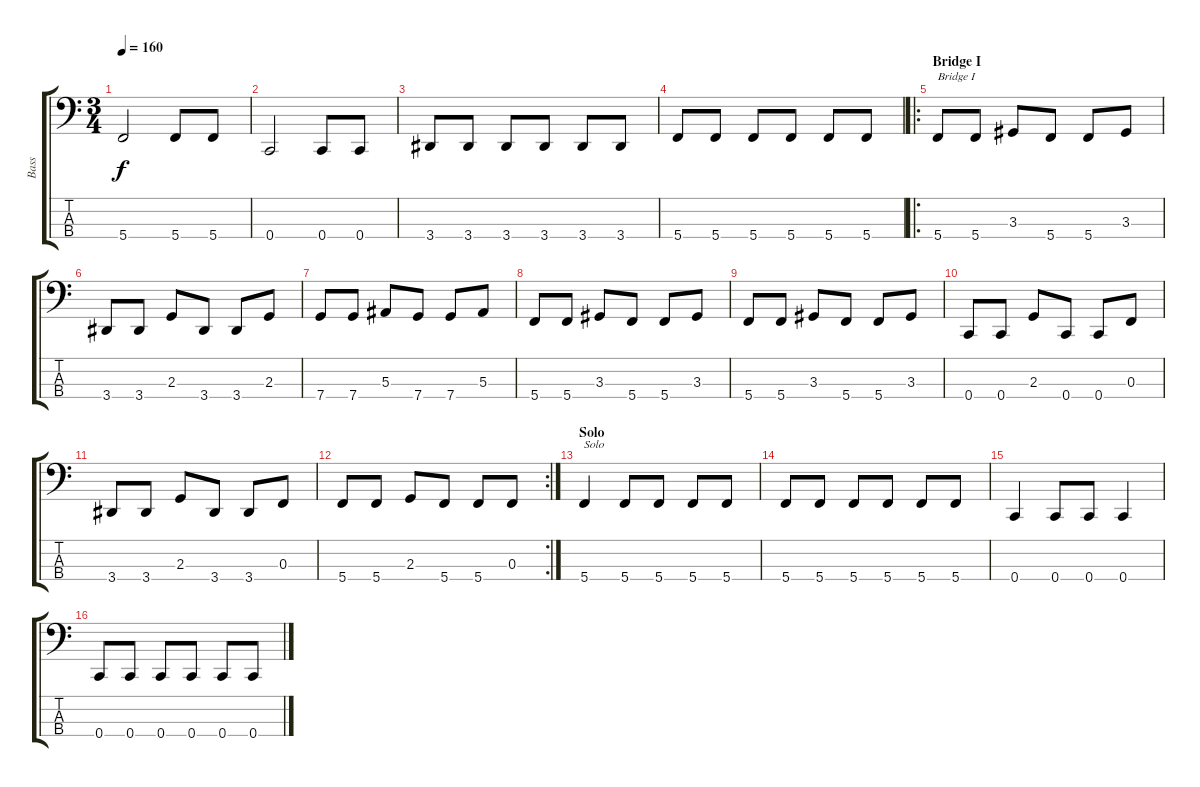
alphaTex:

\track ("Bass" "Bass") {instrument electricbasspick}
\staff {score tabs}
\tuning (Eb2 Bb1 F1 C1) {hide}
\ts (3 4)
\tempo 160
\clef f4
\ks c
5.4.2{dy f} 5.4.8 5.4.8 |
0.4.2 0.4.8 0.4.8 |
3.4.8 3.4.8 3.4.8 3.4.8 3.4.8 3.4.8 |
5.4.8 5.4.8 5.4.8 5.4.8 5.4.8 5.4.8 |
\ro
\section ("" "Bridge I")
5.4.8{txt "Bridge I"} 5.4.8 3.3.8 5.4.8 5.4.8 3.3.8 |
3.4.8 3.4.8 2.3.8 3.4.8 3.4.8 2.3.8 |
7.4.8 7.4.8 5.3.8 7.4.8 7.4.8 5.3.8 |
5.4.8 5.4.8 3.3.8 5.4.8 5.4.8 3.3.8 |
5.4.8 5.4.8 3.3.8 5.4.8 5.4.8 3.3.8 |
0.4.8 0.4.8 2.3.8 0.4.8 0.4.8 0.3.8 |
3.4.8 3.4.8 2.3.8 3.4.8 3.4.8 0.3.8 |
\rc 2
5.4.8 5.4.8 2.3.8 5.4.8 5.4.8 0.3.8 |
\section ("" "Solo")
5.4.4{txt "Solo"} 5.4.8 5.4.8 5.4.8 5.4.8 |
5.4.8 5.4.8 5.4.8 5.4.8 5.4.8 5.4.8 |
0.4.4 0.4.8 0.4.8 0.4.4 |
0.4.8 0.4.8 0.4.8 0.4.8 0.4.8 0.4.8
